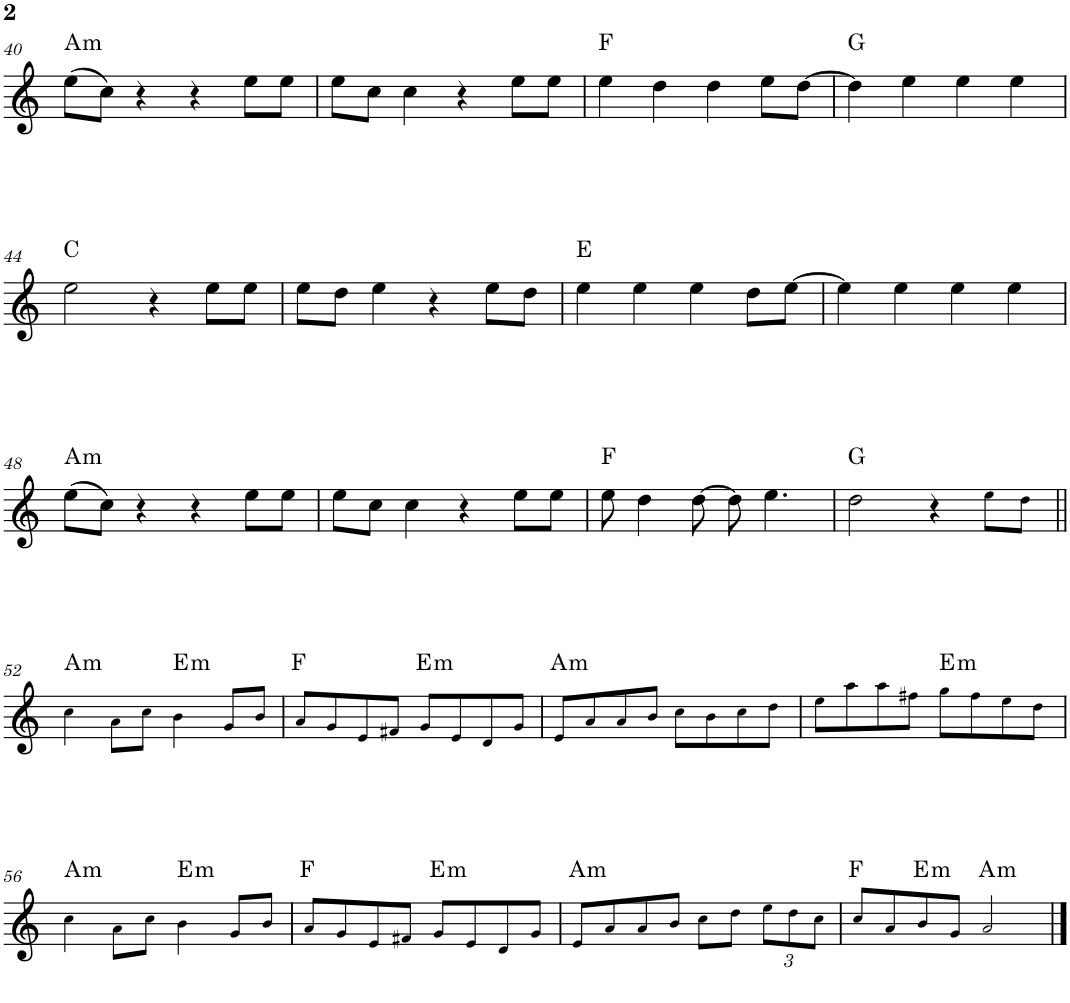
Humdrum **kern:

**kern	**harte
*part1	*part1
*staff1	*
*I"Piano	*
*I'Pno.	*
!!LO:PB:g=z
*clefG2	*
*k[]	*
*M4/4	*
=40	=40
!	!LO:H:kt=m
(8ee\L	A:min
8cc\J)	.
4r	.
4r	.
8ee\L	.
8ee\J	.
=41	=41
8ee\L	.
8cc\J	.
4cc\	.
4r	.
8ee\L	.
8ee\J	.
=42	=42
4ee\	F:maj
4dd\	.
4dd\	.
8ee\L	.
[8dd\J	.
=43	=43
4dd\]	G:maj
4ee\	.
4ee\	.
4ee\	.
!!LO:LB:g=z
=44	=44
2ee\	C:maj
4r	.
8ee\L	.
8ee\J	.
=45	=45
8ee\L	.
8dd\J	.
4ee\	.
4r	.
8ee\L	.
8dd\J	.
=46	=46
4ee\	E:maj
4ee\	.
4ee\	.
8dd\L	.
[8ee\J	.
=47	=47
4ee\]	.
4ee\	.
4ee\	.
4ee\	.
!!LO:LB:g=z
=48	=48
!	!LO:H:kt=m
(8ee\L	A:min
8cc\J)	.
4r	.
4r	.
8ee\L	.
8ee\J	.
=49	=49
8ee\L	.
8cc\J	.
4cc\	.
4r	.
8ee\L	.
8ee\J	.
=50	=50
8ee\	F:maj
4dd\	.
[8dd\	.
8dd\]	.
4.ee\	.
=51	=51
2dd\	G:maj
4r	.
8ee!\L	.
8dd!\J	.
!!LO:LB:g=z
=52||	=52||
!	!LO:H:kt=m
4cc!\	A:min
8a!\L	.
8cc!\J	.
!	!LO:H:kt=m
4b!\	E:min
8g!/L	.
8b!/J	.
=53	=53
8a!/L	F:maj
8g!/	.
8e!/	.
8f#X!/J	.
!	!LO:H:kt=m
8g!/L	E:min
8e!/	.
8d!/	.
8g!/J	.
=54	=54
!	!LO:H:kt=m
8e!/L	A:min
8a!/	.
8a!/	.
8b!/J	.
8cc!\L	.
8b!\	.
8cc!\	.
8dd!\J	.
=55	=55
8ee!\L	.
8aa!\	.
8aa!\	.
8ff#X!\J	.
!	!LO:H:kt=m
8gg!\L	E:min
8ff#!\	.
8ee!\	.
8dd!\J	.
!!LO:LB:g=z
=56	=56
!	!LO:H:kt=m
4cc!\	A:min
8a!\L	.
8cc!\J	.
!	!LO:H:kt=m
4b!\	E:min
8g!/L	.
8b!/J	.
=57	=57
8a!/L	F:maj
8g!/	.
8e!/	.
8f#X!/J	.
!	!LO:H:kt=m
8g!/L	E:min
8e!/	.
8d!/	.
8g!/J	.
=58	=58
!	!LO:H:kt=m
8e!/L	A:min
8a!/	.
8a!/	.
8b!/J	.
8cc!\L	.
8dd!\J	.
*Xbrackettup	*
12ee!\L	.
12dd!\	.
12cc!\J	.
=59	=59
8cc!/L	F:maj
8a!/	.
!	!LO:H:kt=m
8b!/	E:min
8g!/J	.
!	!LO:H:kt=m
2a!/	A:min
==	==
*-	*-
